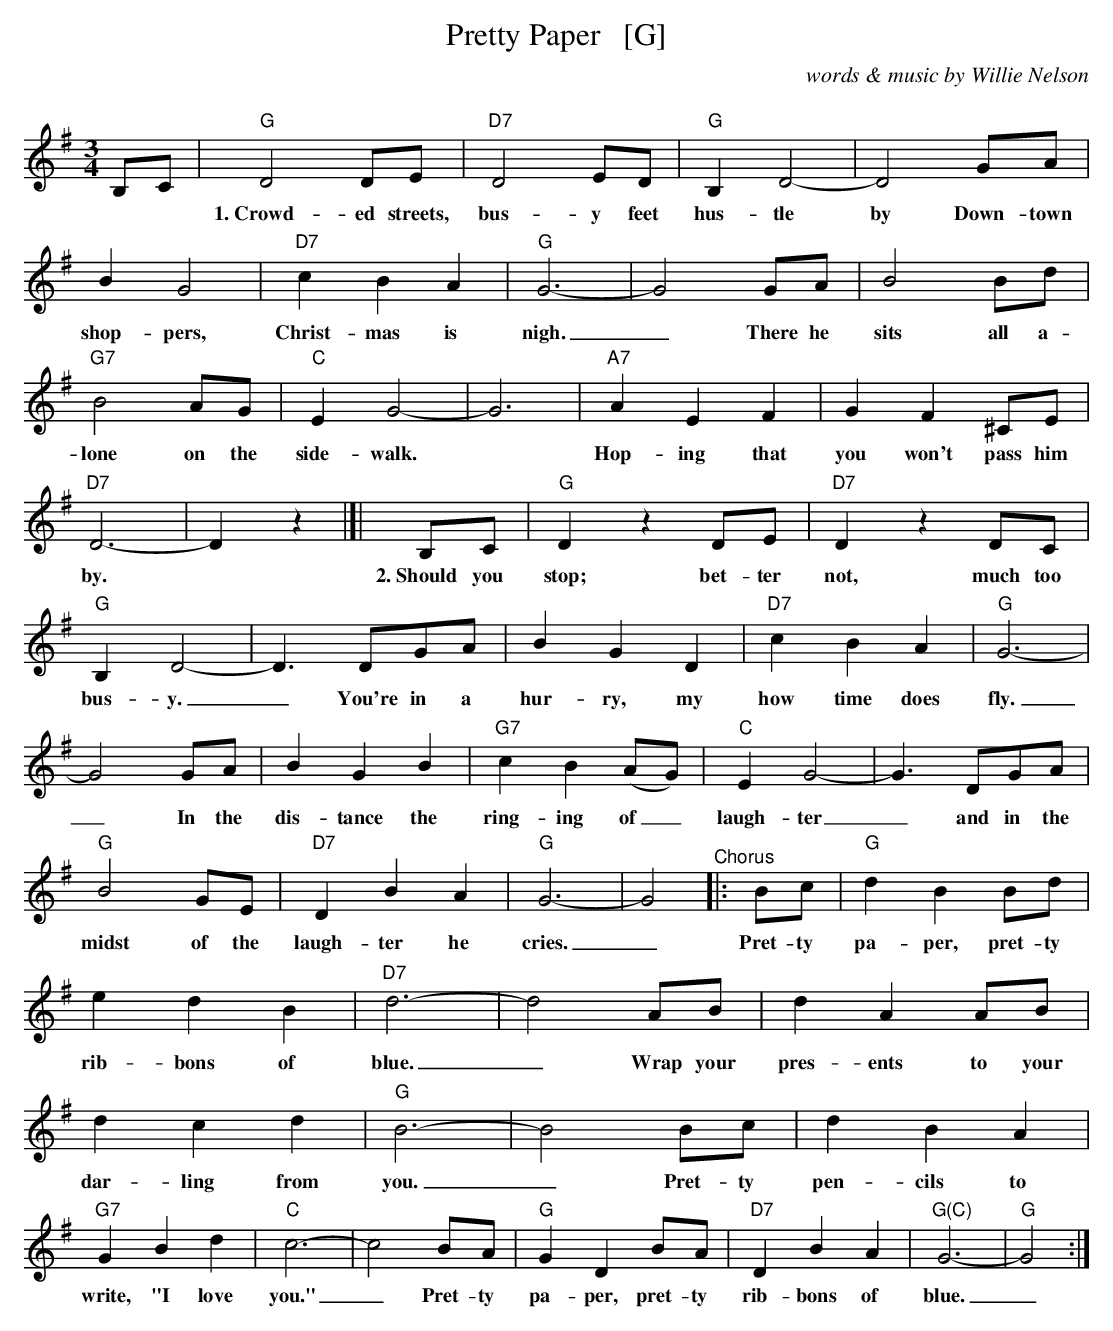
X:1
T: Pretty Paper   [G]
C: words & music by Willie Nelson
M: 3/4
L: 1/8
Q:
K: G
B,C |\
"G"D4 DE | "D7"D4 ED | "G"B,2 D4- | D4
w: 1.~Crowd-ed streets, bus-y feet hus-tle by him._
GA | B2 G4 | "D7"c2 B2 A2 | "G"G6- | G4
w: Down-town shop-pers, Christ-mas is nigh._
GA | B4 Bd | "G7"B4 AG | "C"E2 G4- | G6 |
w: There he sits all a-lone on the side-walk.
"A7"A2 E2 F2 | G2 F2 ^CE | "D7"D6- | D2 z2 |[|
w: Hop-ing that you won't pass him by.
B,C | "G"D2 z2 DE | "D7"D2 z2 DC | "G"B,2 D4- | D3
w: 2.~Should you stop; bet-ter not, much too bus-y._
DGA | B2 G2 D2 | "D7"c2 B2 A2 | "G"G6- | G4
w: You're in a hur-ry, my how time does fly._
GA | B2 G2 B2 | "G7"c2 B2 (AG) | "C"E2 G4- | G3
w: In the dis-tance the ring-ing of_ laugh-ter_
DGA | "G"B4 GE | "D7"D2 B2 A2 | "G"G6- | G4
w: and in the midst of the laugh-ter he cries._
"^Chorus"\
|: Bc | "G"`d2 B2 Bd | e2 d2 B2 | "D7"d6- | d4
w: Pret-ty pa-per, pret-ty rib-bons of blue._
AB | d2 A2 AB | d2 c2 d2 | "G"B6- | B4
w: Wrap your pres-ents to your dar-ling from you._
Bc | d2 B2 A2 | "G7"G2 B2 d2 | "C"c6- | c4
w: Pret-ty pen-cils to write, "I love you."_
BA | "G"G2 D2 BA | "D7"D2 B2 A2 | "G(C)"G6- | "G"G4 :|
w: Pret-ty pa-per, pret-ty rib-bons of blue._
